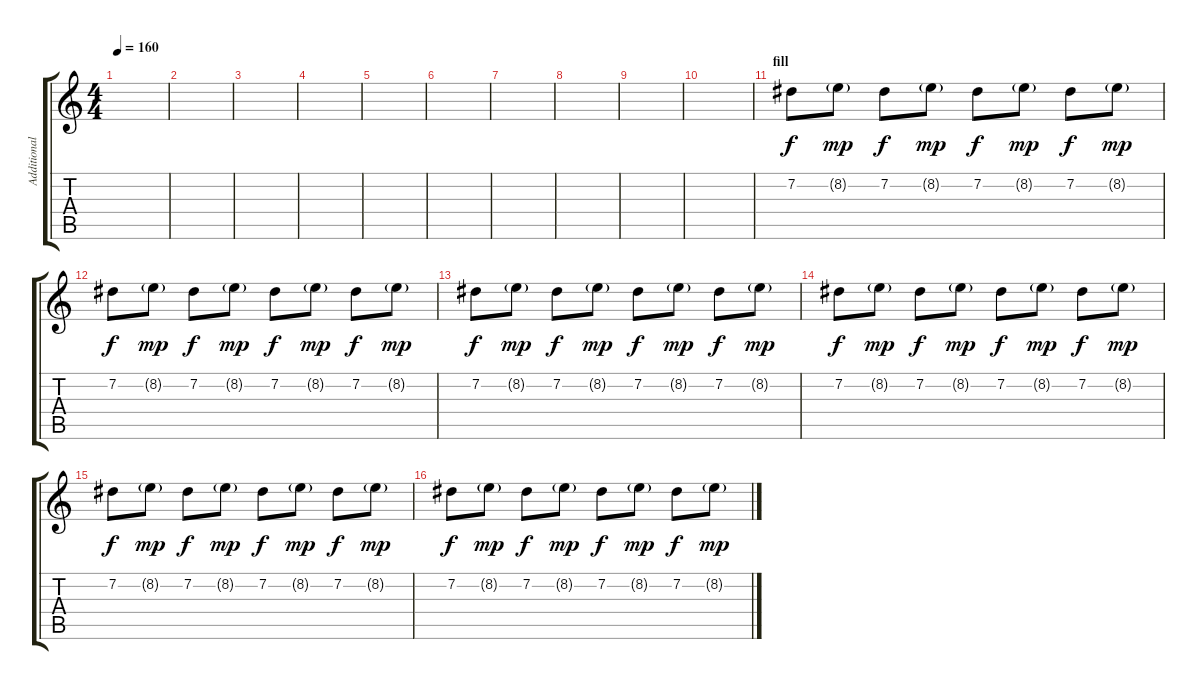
\track ("Additional Guitar" "Additional") {instrument overdrivenguitar}
\staff {score tabs}
\tuning (D4 Ab3 E3 C3 G2 D2) {hide}
\ts (4 4)
\tempo 160
\clef g2
\ks c
|
|
|
|
|
|
|
|
|
|
\section ("" "fill")
7.2.8 8.2{g}.8{dy mp} 7.2.8{dy f} 8.2{g}.8{dy mp} 7.2.8{dy f} 8.2{g}.8{dy mp} 7.2.8{dy f} 8.2{g}.8{dy mp} |
7.2.8{dy f} 8.2{g}.8{dy mp} 7.2.8{dy f} 8.2{g}.8{dy mp} 7.2.8{dy f} 8.2{g}.8{dy mp} 7.2.8{dy f} 8.2{g}.8{dy mp} |
7.2.8{dy f} 8.2{g}.8{dy mp} 7.2.8{dy f} 8.2{g}.8{dy mp} 7.2.8{dy f} 8.2{g}.8{dy mp} 7.2.8{dy f} 8.2{g}.8{dy mp} |
7.2.8{dy f} 8.2{g}.8{dy mp} 7.2.8{dy f} 8.2{g}.8{dy mp} 7.2.8{dy f} 8.2{g}.8{dy mp} 7.2.8{dy f} 8.2{g}.8{dy mp} |
7.2.8{dy f} 8.2{g}.8{dy mp} 7.2.8{dy f} 8.2{g}.8{dy mp} 7.2.8{dy f} 8.2{g}.8{dy mp} 7.2.8{dy f} 8.2{g}.8{dy mp} |
7.2.8{dy f} 8.2{g}.8{dy mp} 7.2.8{dy f} 8.2{g}.8{dy mp} 7.2.8{dy f} 8.2{g}.8{dy mp} 7.2.8{dy f} 8.2{g}.8{dy mp}
